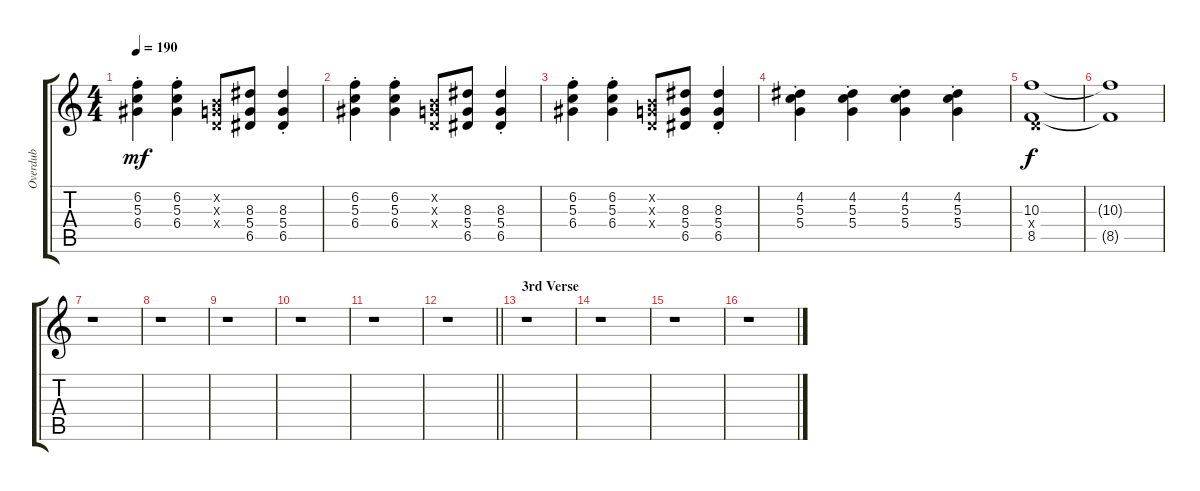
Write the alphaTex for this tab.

\track ("Overdub" "Overdub") {instrument distortionguitar}
\staff {score tabs}
\tuning (E4 B3 G3 D3 A2 E2) {hide}
\ts (4 4)
\tempo 190
\clef g2
\ks c
(6.2{st} 5.3{st} 6.4{st}).4{dy mf} (6.2{st} 5.3{st} 6.4{st}).4 (0.2{x} 0.3{x} 0.4{x}).8 (8.3 5.4 6.5).8 (8.3{st} 5.4{st} 6.5{st}).4 |
(6.2{st} 5.3{st} 6.4{st}).4 (6.2{st} 5.3{st} 6.4{st}).4 (0.2{x} 0.3{x} 0.4{x}).8 (8.3 5.4 6.5).8 (8.3{st} 5.4{st} 6.5{st}).4 |
(6.2{st} 5.3{st} 6.4{st}).4 (6.2{st} 5.3{st} 6.4{st}).4 (0.2{x} 0.3{x} 0.4{x}).8 (8.3 5.4 6.5).8 (8.3{st} 5.4{st} 6.5{st}).4 |
(4.2{st} 5.3{st} 5.4{st}).4 (4.2{st} 5.3{st} 5.4{st}).4 (4.2{st} 5.3{st} 5.4{st}).4 (4.2{st} 5.3{st} 5.4{st}).4 |
(10.3 0.4{x} 8.5).1{dy f volume 0 balance 8} |
(10.3{t} 8.5{t}).1 |
r.1 |
r.1 |
r.1 |
r.1 |
r.1 |
\barLineRight lightlight
r.1 |
\section ("" "3rd Verse")
r.1 |
r.1 |
r.1 |
r.1
